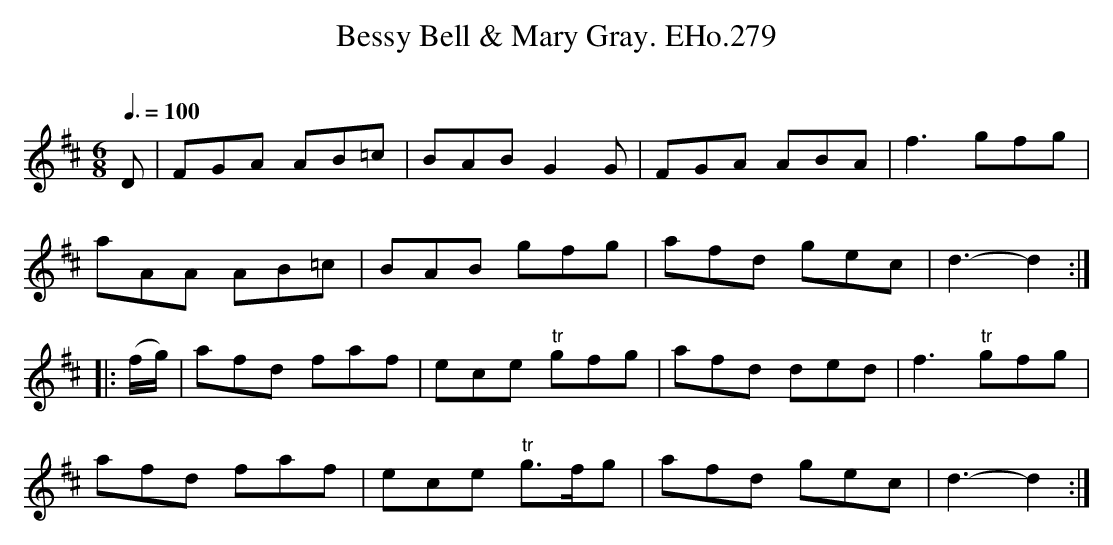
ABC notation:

X:1
T:Bessy Bell & Mary Gray. EHo.279
M:6/8
L:1/8
Q:3/8=100
O:
K:D
D | FGA AB=c| BAB G2G | FGA ABA | f3gfg|
aAA AB=c | BAB gfg | afd gec | d3-d2 :|
|: (f/g/) | afd faf | ece "tr"gfg | afd ded|f3 "tr"gfg |
afd faf | ece "tr"g>fg|  afd gec | d3-d2 :|
